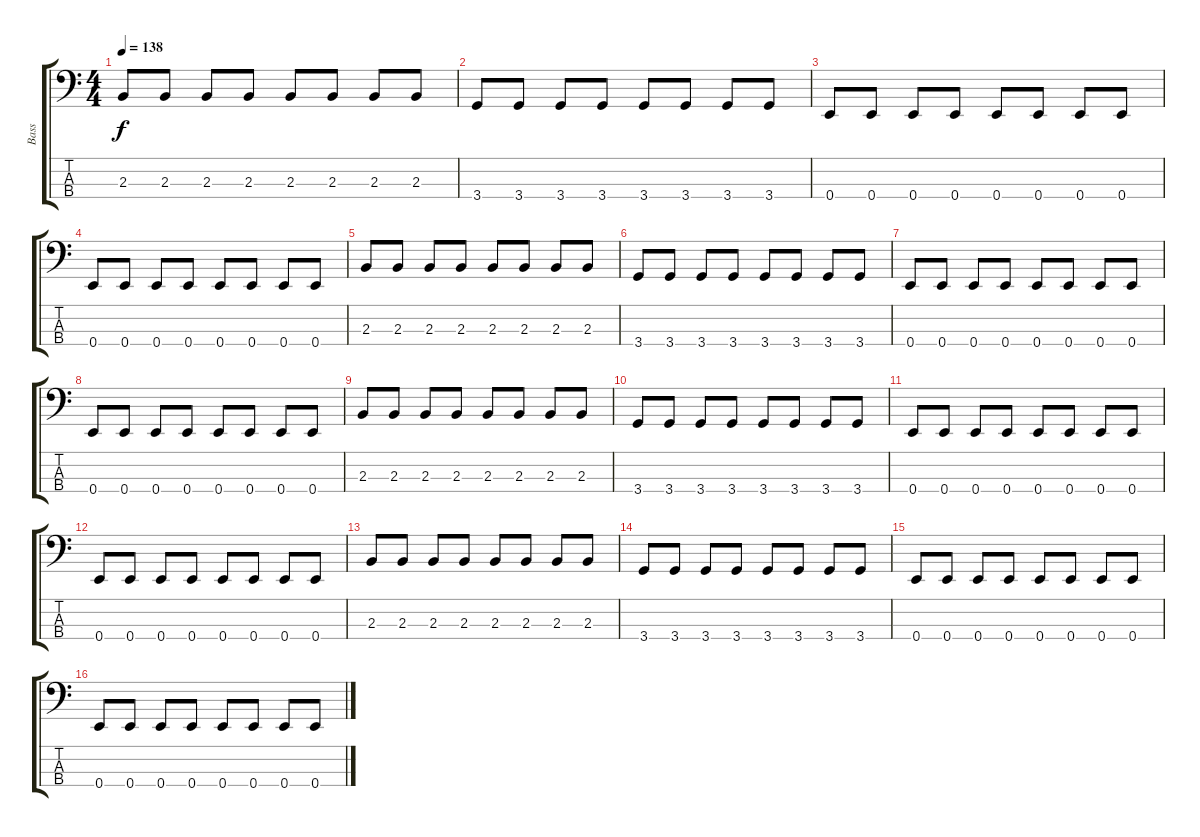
\track ("Bass" "Bass") {instrument electricbassfinger}
\staff {score tabs}
\tuning (G2 D2 A1 E1) {hide}
\ts (4 4)
\tempo 138
\clef f4
\ks c
2.3.8{dy f} 2.3.8 2.3.8 2.3.8 2.3.8 2.3.8 2.3.8 2.3.8 |
3.4.8 3.4.8 3.4.8 3.4.8 3.4.8 3.4.8 3.4.8 3.4.8 |
0.4.8 0.4.8 0.4.8 0.4.8 0.4.8 0.4.8 0.4.8 0.4.8 |
0.4.8 0.4.8 0.4.8 0.4.8 0.4.8 0.4.8 0.4.8 0.4.8 |
2.3.8 2.3.8 2.3.8 2.3.8 2.3.8 2.3.8 2.3.8 2.3.8 |
3.4.8 3.4.8 3.4.8 3.4.8 3.4.8 3.4.8 3.4.8 3.4.8 |
0.4.8 0.4.8 0.4.8 0.4.8 0.4.8 0.4.8 0.4.8 0.4.8 |
0.4.8 0.4.8 0.4.8 0.4.8 0.4.8 0.4.8 0.4.8 0.4.8 |
2.3.8 2.3.8 2.3.8 2.3.8 2.3.8 2.3.8 2.3.8 2.3.8 |
3.4.8 3.4.8 3.4.8 3.4.8 3.4.8 3.4.8 3.4.8 3.4.8 |
0.4.8 0.4.8 0.4.8 0.4.8 0.4.8 0.4.8 0.4.8 0.4.8 |
0.4.8 0.4.8 0.4.8 0.4.8 0.4.8 0.4.8 0.4.8 0.4.8 |
2.3.8 2.3.8 2.3.8 2.3.8 2.3.8 2.3.8 2.3.8 2.3.8 |
3.4.8 3.4.8 3.4.8 3.4.8 3.4.8 3.4.8 3.4.8 3.4.8 |
0.4.8 0.4.8 0.4.8 0.4.8 0.4.8 0.4.8 0.4.8 0.4.8 |
0.4.8 0.4.8 0.4.8 0.4.8 0.4.8 0.4.8 0.4.8 0.4.8
